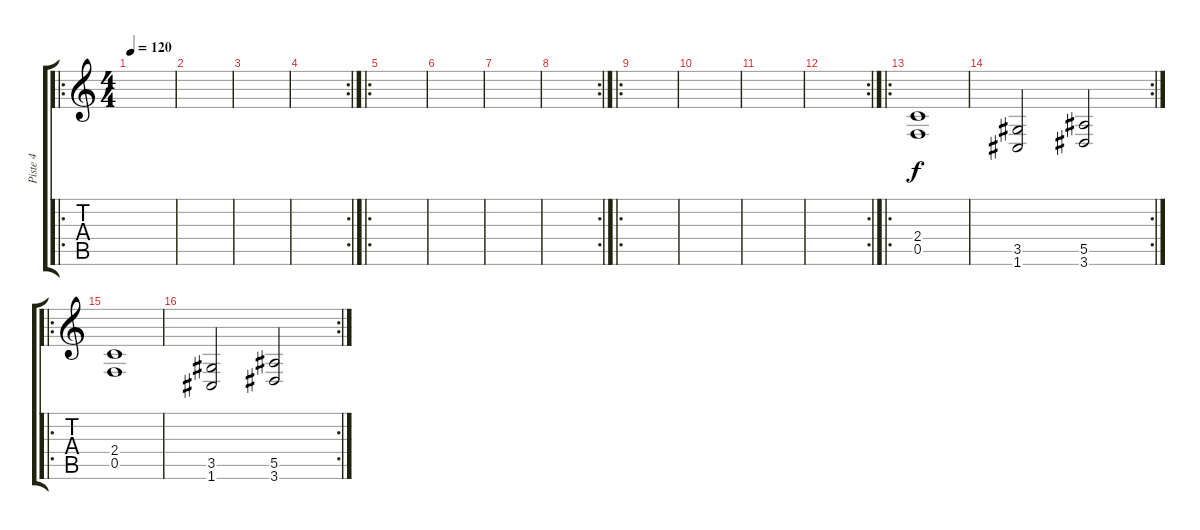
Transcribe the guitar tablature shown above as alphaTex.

\track ("Piste 4" "Piste 4") {instrument distortionguitar}
\staff {score tabs}
\tuning (C3 G3 Eb3 Bb2 F2 C2) {hide}
\ro
\ts (4 4)
\tempo 120
\clef g2
\ks c
|
|
|
\rc 2
|
\ro
|
|
|
\rc 2
|
\ro
|
|
|
\rc 2
|
\ro
(2.4 0.5).1{instrument distortionguitar} |
\rc 2
(3.5 1.6).2 (5.5 3.6).2 |
\ro
(2.4 0.5).1 |
\rc 2
(3.5 1.6).2 (5.5 3.6).2
